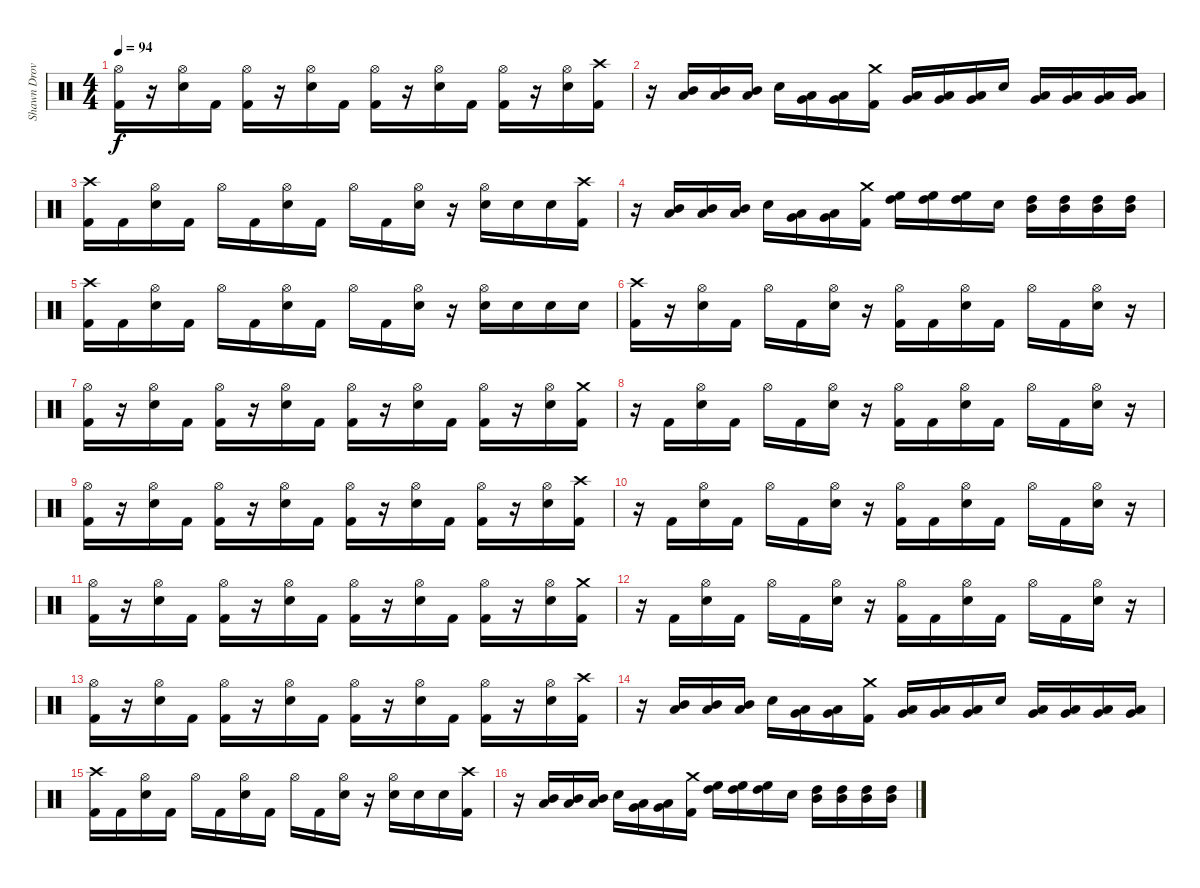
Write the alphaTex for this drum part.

\track ("Shawn Drover" "Shawn Drov") {instrument percussion}
\staff {score}
\articulation defaults
\ts (4 4)
\tempo 94
\clef neutral
\ks c
("Hi-Hat (open)" "Kick (hit) 2").16{dy f} r.16 ("Hi-Hat (open)" "Snare (hit) 2").16 "Kick (hit) 2".16 ("Hi-Hat (open)" "Kick (hit) 2").16 r.16 ("Hi-Hat (open)" "Snare (hit) 2").16 "Kick (hit) 2".16 ("Hi-Hat (open)" "Kick (hit) 2").16 r.16 ("Hi-Hat (open)" "Snare (hit) 2").16 "Kick (hit) 2".16 ("Hi-Hat (open)" "Kick (hit) 2").16 r.16 ("Hi-Hat (open)" "Snare (hit) 2").16 ("Crash high (hit)" "Kick (hit) 2").16 |
r.16 ("Mid Tom (hit)" "Low Tom (hit)").16 ("Mid Tom (hit)" "Low Tom (hit)").16 ("Mid Tom (hit)" "Low Tom (hit)").16 "Snare (hit) 2".16 ("Low Tom (hit)" "Very Low Tom (hit)").16 ("Low Tom (hit)" "Very Low Tom (hit)").16 ("Crash medium (hit)" "Kick (hit) 2").16 ("Low Tom (hit)" "Very Low Tom (hit)").16 ("Low Tom (hit)" "Very Low Tom (hit)").16 ("Low Tom (hit)" "Very Low Tom (hit)").16 "Snare (hit) 2".16 ("Very Low Tom (hit)" "Low Floor Tom (hit)").16 ("Very Low Tom (hit)" "Low Floor Tom (hit)").16 ("Very Low Tom (hit)" "Low Floor Tom (hit)").16 ("Very Low Tom (hit)" "Low Floor Tom (hit)").16 |
("Crash high (hit)" "Kick (hit) 2").16 "Kick (hit) 2".16 ("Hi-Hat (open)" "Snare (hit) 2").16 "Kick (hit) 2".16 "Hi-Hat (open)".16 "Kick (hit) 2".16 ("Hi-Hat (open)" "Snare (hit) 2").16 "Kick (hit) 2".16 "Hi-Hat (open)".16 "Kick (hit) 2".16 ("Hi-Hat (open)" "Snare (hit) 2").16 r.16 ("Hi-Hat (open)" "Snare (hit) 2").16 "Snare (hit) 2".16 "Snare (hit) 2".16 ("Crash high (hit)" "Kick (hit) 2").16 |
r.16 ("Mid Tom (hit)" "Low Tom (hit)").16 ("Mid Tom (hit)" "Low Tom (hit)").16 ("Mid Tom (hit)" "Low Tom (hit)").16 "Snare (hit) 2".16 ("Low Tom (hit)" "Very Low Tom (hit)").16 ("Low Tom (hit)" "Very Low Tom (hit)").16 ("Crash medium (hit)" "Kick (hit) 2").16 ("High Tom (hit)" "High Floor Tom (hit)").16 ("High Tom (hit)" "High Floor Tom (hit)").16 ("High Tom (hit)" "High Floor Tom (hit)").16 "Snare (hit) 2".16 ("High Tom (hit)" "Mid Tom (hit)").16 ("High Tom (hit)" "Mid Tom (hit)").16 ("High Tom (hit)" "Mid Tom (hit)").16 ("High Tom (hit)" "Mid Tom (hit)").16 |
("Crash high (hit)" "Kick (hit) 2").16 "Kick (hit) 2".16 ("Hi-Hat (open)" "Snare (hit) 2").16 "Kick (hit) 2".16 "Hi-Hat (open)".16 "Kick (hit) 2".16 ("Hi-Hat (open)" "Snare (hit) 2").16 "Kick (hit) 2".16 "Hi-Hat (open)".16 "Kick (hit) 2".16 ("Hi-Hat (open)" "Snare (hit) 2").16 r.16 ("Hi-Hat (open)" "Snare (hit) 2").16 "Snare (hit) 2".16 "Snare (hit) 2".16 "Snare (hit) 2".16 |
("Crash high (hit)" "Kick (hit) 2").16 r.16 ("Hi-Hat (open)" "Snare (hit) 2").16 "Kick (hit) 2".16 "Hi-Hat (open)".16 "Kick (hit) 2".16 ("Hi-Hat (open)" "Snare (hit) 2").16 r.16 ("Hi-Hat (open)" "Kick (hit) 2").16 "Kick (hit) 2".16 ("Hi-Hat (open)" "Snare (hit) 2").16 "Kick (hit) 2".16 "Hi-Hat (open)".16 "Kick (hit) 2".16 ("Hi-Hat (open)" "Snare (hit) 2").16 r.16 |
("Hi-Hat (open)" "Kick (hit) 2").16 r.16 ("Hi-Hat (open)" "Snare (hit) 2").16 "Kick (hit) 2".16 ("Hi-Hat (open)" "Kick (hit) 2").16 r.16 ("Hi-Hat (open)" "Snare (hit) 2").16 "Kick (hit) 2".16 ("Hi-Hat (open)" "Kick (hit) 2").16 r.16 ("Hi-Hat (open)" "Snare (hit) 2").16 "Kick (hit) 2".16 ("Hi-Hat (open)" "Kick (hit) 2").16 r.16 ("Hi-Hat (open)" "Snare (hit) 2").16 ("Crash medium (hit)" "Kick (hit) 2").16 |
r.16 "Kick (hit) 2".16 ("Hi-Hat (open)" "Snare (hit) 2").16 "Kick (hit) 2".16 "Hi-Hat (open)".16 "Kick (hit) 2".16 ("Hi-Hat (open)" "Snare (hit) 2").16 r.16 ("Hi-Hat (open)" "Kick (hit) 2").16 "Kick (hit) 2".16 ("Hi-Hat (open)" "Snare (hit) 2").16 "Kick (hit) 2".16 "Hi-Hat (open)".16 "Kick (hit) 2".16 ("Hi-Hat (open)" "Snare (hit) 2").16 r.16 |
("Hi-Hat (open)" "Kick (hit) 2").16 r.16 ("Hi-Hat (open)" "Snare (hit) 2").16 "Kick (hit) 2".16 ("Hi-Hat (open)" "Kick (hit) 2").16 r.16 ("Hi-Hat (open)" "Snare (hit) 2").16 "Kick (hit) 2".16 ("Hi-Hat (open)" "Kick (hit) 2").16 r.16 ("Hi-Hat (open)" "Snare (hit) 2").16 "Kick (hit) 2".16 ("Hi-Hat (open)" "Kick (hit) 2").16 r.16 ("Hi-Hat (open)" "Snare (hit) 2").16 ("Crash high (hit)" "Kick (hit) 2").16 |
r.16 "Kick (hit) 2".16 ("Hi-Hat (open)" "Snare (hit) 2").16 "Kick (hit) 2".16 "Hi-Hat (open)".16 "Kick (hit) 2".16 ("Hi-Hat (open)" "Snare (hit) 2").16 r.16 ("Hi-Hat (open)" "Kick (hit) 2").16 "Kick (hit) 2".16 ("Hi-Hat (open)" "Snare (hit) 2").16 "Kick (hit) 2".16 "Hi-Hat (open)".16 "Kick (hit) 2".16 ("Hi-Hat (open)" "Snare (hit) 2").16 r.16 |
("Hi-Hat (open)" "Kick (hit) 2").16 r.16 ("Hi-Hat (open)" "Snare (hit) 2").16 "Kick (hit) 2".16 ("Hi-Hat (open)" "Kick (hit) 2").16 r.16 ("Hi-Hat (open)" "Snare (hit) 2").16 "Kick (hit) 2".16 ("Hi-Hat (open)" "Kick (hit) 2").16 r.16 ("Hi-Hat (open)" "Snare (hit) 2").16 "Kick (hit) 2".16 ("Hi-Hat (open)" "Kick (hit) 2").16 r.16 ("Hi-Hat (open)" "Snare (hit) 2").16 ("Crash medium (hit)" "Kick (hit) 2").16 |
r.16 "Kick (hit) 2".16 ("Hi-Hat (open)" "Snare (hit) 2").16 "Kick (hit) 2".16 "Hi-Hat (open)".16 "Kick (hit) 2".16 ("Hi-Hat (open)" "Snare (hit) 2").16 r.16 ("Hi-Hat (open)" "Kick (hit) 2").16 "Kick (hit) 2".16 ("Hi-Hat (open)" "Snare (hit) 2").16 "Kick (hit) 2".16 "Hi-Hat (open)".16 "Kick (hit) 2".16 ("Hi-Hat (open)" "Snare (hit) 2").16 r.16 |
("Hi-Hat (open)" "Kick (hit) 2").16 r.16 ("Hi-Hat (open)" "Snare (hit) 2").16 "Kick (hit) 2".16 ("Hi-Hat (open)" "Kick (hit) 2").16 r.16 ("Hi-Hat (open)" "Snare (hit) 2").16 "Kick (hit) 2".16 ("Hi-Hat (open)" "Kick (hit) 2").16 r.16 ("Hi-Hat (open)" "Snare (hit) 2").16 "Kick (hit) 2".16 ("Hi-Hat (open)" "Kick (hit) 2").16 r.16 ("Hi-Hat (open)" "Snare (hit) 2").16 ("Crash high (hit)" "Kick (hit) 2").16 |
r.16 ("Mid Tom (hit)" "Low Tom (hit)").16 ("Mid Tom (hit)" "Low Tom (hit)").16 ("Mid Tom (hit)" "Low Tom (hit)").16 "Snare (hit) 2".16 ("Low Tom (hit)" "Very Low Tom (hit)").16 ("Low Tom (hit)" "Very Low Tom (hit)").16 ("Crash medium (hit)" "Kick (hit) 2").16 ("Low Tom (hit)" "Very Low Tom (hit)").16 ("Low Tom (hit)" "Very Low Tom (hit)").16 ("Low Tom (hit)" "Very Low Tom (hit)").16 "Snare (hit) 2".16 ("Very Low Tom (hit)" "Low Floor Tom (hit)").16 ("Very Low Tom (hit)" "Low Floor Tom (hit)").16 ("Very Low Tom (hit)" "Low Floor Tom (hit)").16 ("Very Low Tom (hit)" "Low Floor Tom (hit)").16 |
("Crash high (hit)" "Kick (hit) 2").16 "Kick (hit) 2".16 ("Hi-Hat (open)" "Snare (hit) 2").16 "Kick (hit) 2".16 "Hi-Hat (open)".16 "Kick (hit) 2".16 ("Hi-Hat (open)" "Snare (hit) 2").16 "Kick (hit) 2".16 "Hi-Hat (open)".16 "Kick (hit) 2".16 ("Hi-Hat (open)" "Snare (hit) 2").16 r.16 ("Hi-Hat (open)" "Snare (hit) 2").16 "Snare (hit) 2".16 "Snare (hit) 2".16 ("Crash high (hit)" "Kick (hit) 2").16 |
r.16 ("Mid Tom (hit)" "Low Tom (hit)").16 ("Mid Tom (hit)" "Low Tom (hit)").16 ("Mid Tom (hit)" "Low Tom (hit)").16 "Snare (hit) 2".16 ("Low Tom (hit)" "Very Low Tom (hit)").16 ("Low Tom (hit)" "Very Low Tom (hit)").16 ("Crash medium (hit)" "Kick (hit) 2").16 ("High Tom (hit)" "High Floor Tom (hit)").16 ("High Tom (hit)" "High Floor Tom (hit)").16 ("High Tom (hit)" "High Floor Tom (hit)").16 "Snare (hit) 2".16 ("High Tom (hit)" "Mid Tom (hit)").16 ("High Tom (hit)" "Mid Tom (hit)").16 ("High Tom (hit)" "Mid Tom (hit)").16 ("High Tom (hit)" "Mid Tom (hit)").16
